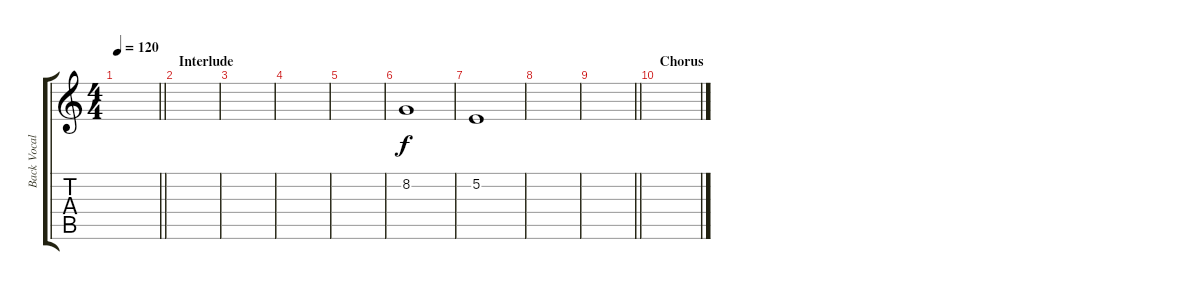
\track ("Back Vocals" "Back Vocal") {instrument tenorsax}
\staff {score tabs}
\tuning (E4 B3 G3 D3 A2 E2) {hide}
\ts (4 4)
\tempo 120
\clef g2
\barLineRight lightlight
\ks c
|
\section ("" "Interlude")
|
|
|
|
8.2.1 |
5.2.1 |
|
\barLineRight lightlight
|
\section ("" "Chorus")
